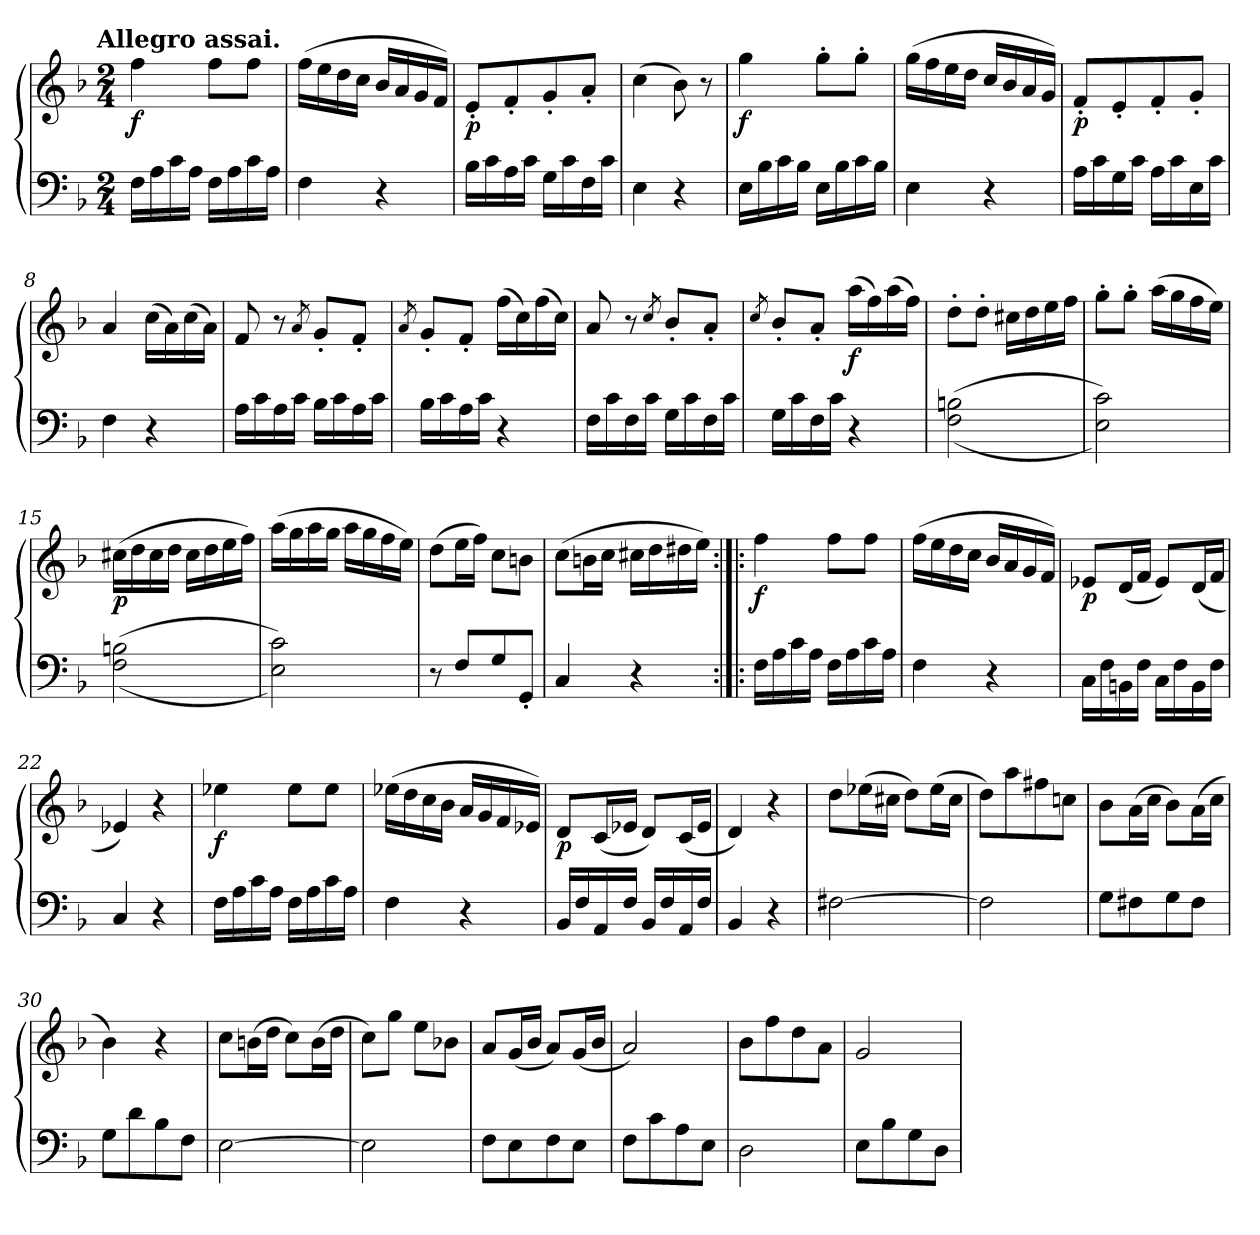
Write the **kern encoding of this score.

**kern	**kern	**dynam
*part1	*part1	*part1
*staff2	*staff1	*staff1/2
*clefF4	*clefG2	*
*k[b-]	*k[b-]	*
!!LO:TX:omd:t=Allegro assai.
*M2/4	*M2/4	*
*MM144	*MM144	*
=1	=1	=1
!	!	!LO:DY:b
16F\LL	4ff\	f
16A\	.	.
16c\	.	.
16A\JJ	.	.
16F\LL	8ff\L	.
16A\	.	.
16c\	8ff\J	.
16A\JJ	.	.
=2	=2	=2
4F\	(>16ff\LL	.
.	16ee\	.
.	16dd\	.
.	16cc\JJ	.
4r	16b-/LL	.
.	16a/	.
.	16g/	.
.	16f/JJ)	.
=3	=3	=3
!	!	!LO:DY:b
16B-\LL	8e'/L	p
16c\	.	.
16A\	8f'/	.
16c\JJ	.	.
16G\LL	8g'/	.
16c\	.	.
16F\	8a'/J	.
16c\JJ	.	.
=4	=4	=4
4E\	(>4cc\	.
4r	8b-\)	.
.	8r	.
!!LO:LB:g=z
=5	=5	=5
!	!	!LO:DY:b
16E\LL	4gg\	f
16B-\	.	.
16c\	.	.
16B-\JJ	.	.
16E\LL	8gg'\L	.
16B-\	.	.
16c\	8gg'\J	.
16B-\JJ	.	.
=6	=6	=6
4E\	(>16gg\LL	.
.	16ff\	.
.	16ee\	.
.	16dd\JJ	.
4r	16cc/LL	.
.	16b-/	.
.	16a/	.
.	16g/JJ)	.
=7	=7	=7
!	!	!LO:DY:b
16A\LL	8f'/L	p
16c\	.	.
16G\	8e'/	.
16c\JJ	.	.
16A\LL	8f'/	.
16c\	.	.
16E\	8g'/J	.
16c\JJ	.	.
=8	=8	=8
4F\	4a/	.
4r	(>16cc\LL	.
.	16a\)	.
.	(>16cc\	.
.	16a\JJ)	.
=9	=9	=9
16A\LL	8f/	.
16c\	.	.
16A\	8r	.
16c\JJ	.	.
.	8qa/	.
16B-\LL	8g'/L	.
16c\	.	.
16A\	8f'/J	.
16c\JJ	.	.
!!LO:LB:g=z
=10	=10	=10
.	8qa/	.
16B-\LL	8g'/L	.
16c\	.	.
16A\	8f'/J	.
16c\JJ	.	.
4r	(>16ff\LL	.
.	16cc\)	.
.	(>16ff\	.
.	16cc\JJ)	.
=11	=11	=11
16F\LL	8a/	.
16c\	.	.
16F\	8r	.
16c\JJ	.	.
.	8qcc/	.
16G\LL	8b-'/L	.
16c\	.	.
16F\	8a'/J	.
16c\JJ	.	.
=12	=12	=12
.	8qcc/	.
16G\LL	8b-'/L	.
16c\	.	.
16F\	8a'/J	.
16c\JJ	.	.
!	!	!LO:DY:b
4r	(>16aa\LL	f
.	16ff\)	.
.	(>16aa\	.
.	16ff\JJ)	.
=13	=13	=13
(<(>2F\ 2Bn\	8dd'\L	.
.	8dd'\J	.
.	16cc#X\LL	.
.	16dd\	.
.	16ee\	.
.	16ff\JJ	.
!!LO:LB:g=z
=14	=14	=14
2E\ 2c\))	8gg'\L	.
.	8gg'\J	.
.	(>16aa\LL	.
.	16gg\	.
.	16ff\	.
.	16ee\JJ)	.
=15	=15	=15
!	!	!LO:DY:b
(>(<2F\ 2Bn\	(>16cc#X\LL	p
.	16dd\	.
.	16cc#\	.
.	16dd\JJ	.
.	16cc#\LL	.
.	16dd\	.
.	16ee\	.
.	16ff\JJ)	.
=16	=16	=16
2E\ 2c\))	(>16aa\LL	.
.	16gg\	.
.	16aa\	.
.	16gg\JJ	.
.	16aa\LL	.
.	16gg\	.
.	16ff\	.
.	16ee\JJ)	.
=17	=17	=17
8r	(>8dd\L	.
8F/L	16ee\L	.
.	16ff\JJ)	.
8G/	8cc\L	.
8GG'/J	8bn\J	.
=18	=18	=18
4C/	(>8cc\L	.
.	16bn\L	.
.	16cc\JJ	.
4r	16cc#X\LL	.
.	16dd\	.
.	16dd#X\	.
.	16ee\JJ)	.
!!LO:LB:g=z
=19:|!|:	=19:|!|:	=19:|!|:
!	!	!LO:DY:b
16F\LL	4ff\	f
16A\	.	.
16c\	.	.
16A\JJ	.	.
16F\LL	8ff\L	.
16A\	.	.
16c\	8ff\J	.
16A\JJ	.	.
=20	=20	=20
4F\	(>16ff\LL	.
.	16ee\	.
.	16dd\	.
.	16cc\JJ	.
4r	16b-/LL	.
.	16a/	.
.	16g/	.
.	16f/JJ)	.
=21	=21	=21
!	!	!LO:DY:b
16C\LL	8e-X/L	p
16F\	.	.
16BBn\	(<16d/L	.
16F\JJ	16f/JJ	.
16C\LL	8e-/L)	.
16F\	.	.
16BB\	(<16d/L	.
16F\JJ	16f/JJ	.
=22	=22	=22
4C/	4e-X/)	.
4r	4r	.
=23	=23	=23
!	!	!LO:DY:b
16F\LL	4ee-X\	f
16A\	.	.
16c\	.	.
16A\JJ	.	.
16F\LL	8ee-\L	.
16A\	.	.
16c\	8ee-\J	.
16A\JJ	.	.
=24	=24	=24
4F\	(>16ee-X\LL	.
.	16dd\	.
.	16cc\	.
.	16b-\JJ	.
4r	16a/LL	.
.	16g/	.
.	16f/	.
.	16e-X/JJ)	.
!!LO:PB:g=z
=25	=25	=25
!	!	!LO:DY:b
16BB-/LL	8d/L	p
16F/	.	.
16AA/	(<16c/L	.
16F/JJ	16e-X/JJ	.
16BB-/LL	8d/L)	.
16F/	.	.
16AA/	(<16c/L	.
16F/JJ	16e-/JJ	.
=26	=26	=26
4BB-/	4d/)	.
4r	4r	.
=27	=27	=27
[2F#X\	8dd\L	.
.	(>16ee-X\L	.
.	16cc#X\JJ	.
.	8dd\L)	.
.	(>16ee-\L	.
.	16cc#\JJ	.
=28	=28	=28
2F#\]	8dd\L)	.
.	8aa\	.
.	8ff#X\	.
.	8ccn\J	.
=29	=29	=29
8G\L	8b-\L	.
8F#X\	(>16a\L	.
.	16cc\JJ	.
8G\	8b-\L)	.
8F#\J	(>16a\L	.
.	16cc\JJ	.
=30	=30	=30
8G\L	4b-\)	.
8d\	.	.
8B-\	4r	.
8F\J	.	.
=31	=31	=31
[2E\	8cc\L	.
.	(>16bn\L	.
.	16dd\JJ	.
.	8cc\L)	.
.	(>16b\L	.
.	16dd\JJ	.
!!LO:LB:g=z
=32	=32	=32
2E\]	8cc\L)	.
.	8gg\J	.
.	8ee\L	.
.	8b-X\J	.
=33	=33	=33
8F\L	8a/L	.
8E\	(<16g/L	.
.	16b-/JJ	.
8F\	8a/L)	.
8E\J	(<16g/L	.
.	16b-/JJ	.
=34	=34	=34
8F\L	2a/)	.
8c\	.	.
8A\	.	.
8E\J	.	.
=35	=35	=35
2D\	8b-\L	.
.	8ff\	.
.	8dd\	.
.	8a\J	.
=36	=36	=36
8E\L	2g/	.
8B-\	.	.
8G\	.	.
8D\J	.	.
=	=	=
*-	*-	*-
